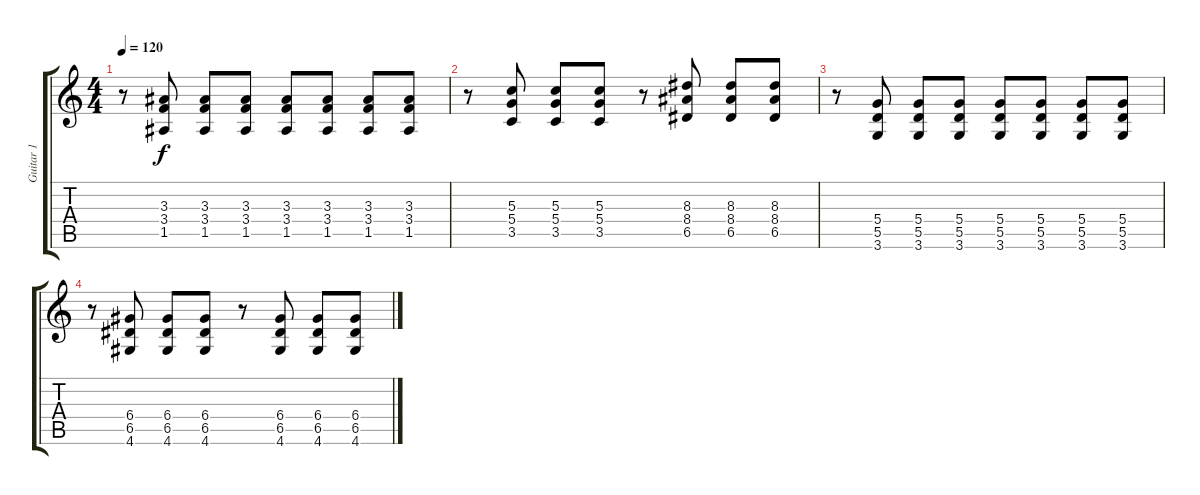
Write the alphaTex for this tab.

\track ("Guitar 1" "Guitar 1") {instrument overdrivenguitar}
\staff {score tabs}
\tuning (E4 B3 G3 D3 A2 E2) {hide}
\ts (4 4)
\tempo 120
\clef g2
\ks c
r.8{dy f} (3.3 3.4 1.5).8 (3.3 3.4 1.5).8 (3.3 3.4 1.5).8 (3.3 3.4 1.5).8 (3.3 3.4 1.5).8 (3.3 3.4 1.5).8 (3.3 3.4 1.5).8 |
r.8 (5.3 5.4 3.5).8 (5.3 5.4 3.5).8 (5.3 5.4 3.5).8 r.8 (8.3 8.4 6.5).8 (8.3 8.4 6.5).8 (8.3 8.4 6.5).8 |
r.8 (5.4 5.5 3.6).8 (5.4 5.5 3.6).8 (5.4 5.5 3.6).8 (5.4 5.5 3.6).8 (5.4 5.5 3.6).8 (5.4 5.5 3.6).8 (5.4 5.5 3.6).8 |
r.8 (6.4 6.5 4.6).8 (6.4 6.5 4.6).8 (6.4 6.5 4.6).8 r.8 (6.4 6.5 4.6).8 (6.4 6.5 4.6).8 (6.4 6.5 4.6).8
